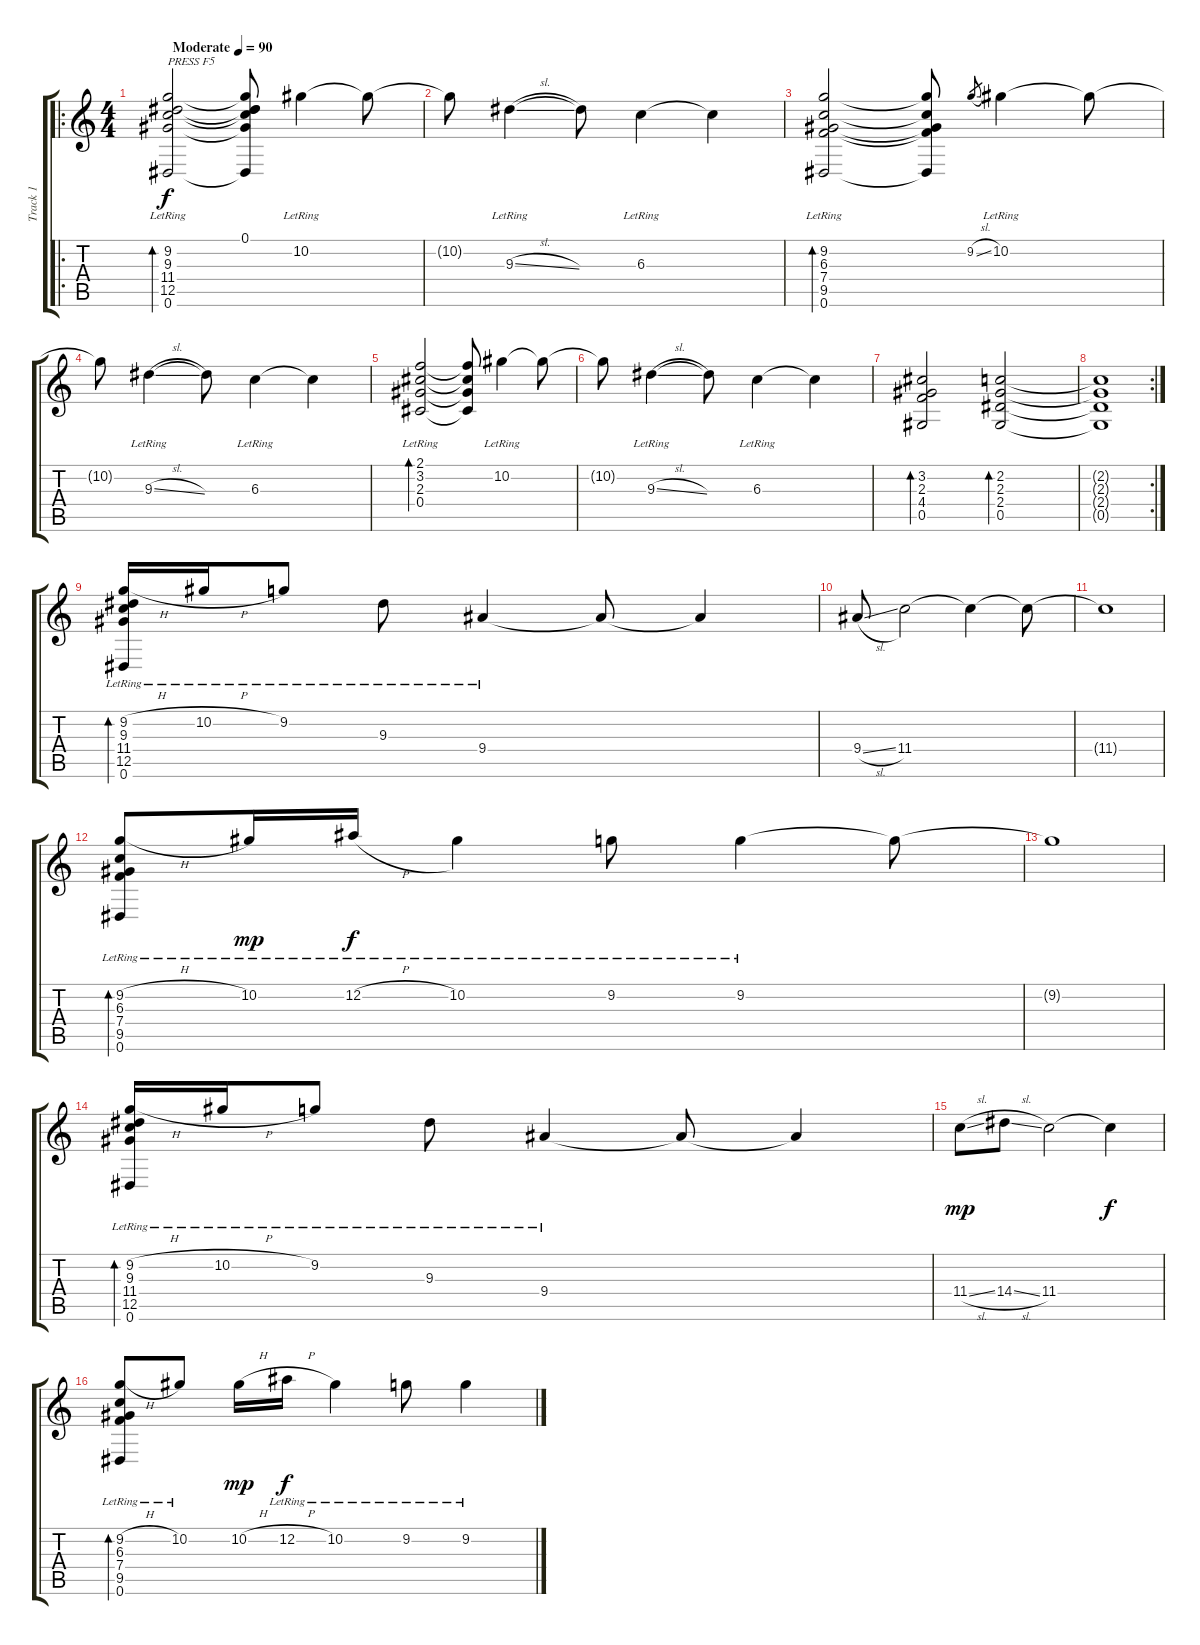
\track ("Track 1" "Track 1") {instrument acousticguitarnylon}
\staff {score tabs}
\tuning (Eb4 Bb3 Gb3 Db3 Ab2 Eb2) {hide}
\ro
\ts (4 4)
\tempo (90 "Moderate")
\clef g2
\ks c
(9.2 9.3{lr} 11.4{lr} 12.5{lr} 0.6{lr}).2{bd 240 txt "PRESS F5" dy f instrument acousticguitarnylon} (0.1 9.2{t} 9.3{t} 11.4{t} 12.5{t} 0.6{t}).8 10.2{lr}.4 10.2{t}.8 |
10.2{t}.8 9.3{sl lr}.4 9.3{t}.8 6.3{lr}.4 6.3{t}.4 |
(9.2{lr} 6.3{lr} 7.4{lr} 9.5{lr} 0.6).2{bd 240} (9.2{t} 6.3{t} 7.4{t} 9.5{t} 0.6{t}).8 9.2{sl}.8{gr} 10.2{lr}.4 10.2{t}.8 |
10.2{t}.8 9.3{sl lr}.4 9.3{t}.8 6.3{lr}.4 6.3{t}.4 |
(2.1 3.2 2.3{lr} 0.4{lr}).2{bd 240} (2.1{t} 3.2{t} 2.3{t} 0.4{t}).8 10.2{lr}.4 10.2{t}.8 |
10.2{t}.8 9.3{sl lr}.4 9.3{t}.8 6.3{lr}.4 6.3{t}.4 |
(3.2 2.3 4.4 0.5).2{bd 240} (2.2 2.3 2.4 0.5).2{bd 240} |
\rc 2
(2.2{t} 2.3{t} 2.4{t} 0.5{t}).1 |
(9.2{h lr} 9.3{lr} 11.4{lr} 12.5{lr} 0.6{lr}).16{bd 240} 10.2{h lr}.16 9.2{lr}.8 9.3{lr}.8 9.4{lr}.4 9.4{t}.8 9.4{t}.4 |
9.4{sl}.8 11.4.2 11.4{t}.4 11.4{t}.8 |
11.4{t}.1 |
(9.2{h lr} 6.3{lr} 7.4{lr} 9.5{lr} 0.6{lr}).8{bd 240} 10.2{lr}.16{dy mp} 12.2{h lr}.16{dy f} 10.2{lr}.4 9.2{lr}.8 9.2{lr}.4 9.2{t}.8 |
9.2{t}.1 |
(9.2{h lr} 9.3{lr} 11.4{lr} 12.5{lr} 0.6{lr}).16{bd 240} 10.2{h lr}.16 9.2{lr}.8 9.3{lr}.8 9.4{lr}.4 9.4{t}.8 9.4{t}.4 |
11.4{sl}.8{dy mp} 14.4{sl}.8 11.4.2 11.4{t}.4{dy f} |
(9.2{h lr} 6.3{lr} 7.4{lr} 9.5{lr} 0.6{lr}).8{bd 240} 10.2{lr}.8 10.2{h}.16{dy mp} 12.2{h lr}.16{dy f} 10.2{lr}.4 9.2{lr}.8 9.2{lr}.4
